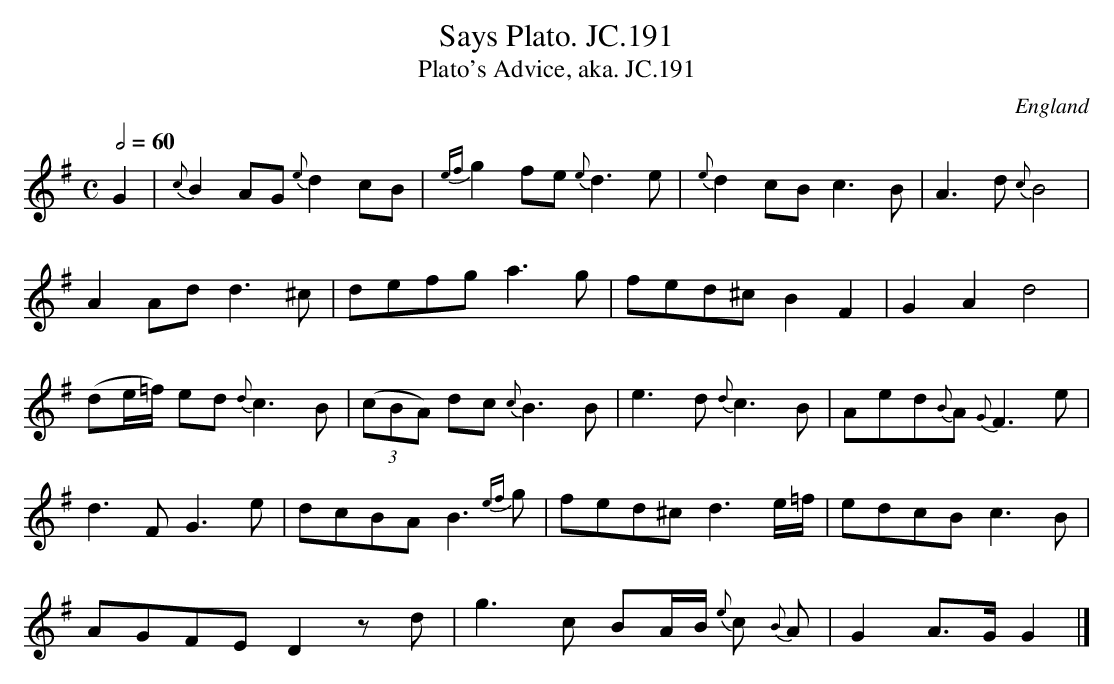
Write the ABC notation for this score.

X:1
T:Says Plato. JC.191
T:Plato's Advice, aka. JC.191
L:1/8
M:C
O:England
Q:2/4=60
K:G
G2|\
{c}B2AG{e}d2cB|{ef}g2fe{e}d3e|{e}d2cBc3B|A3d{c}B4|!
A2Add3^c|defga3g|fed^cB2F2|G2A2d4|!
(de/=f/) ed{d}c3B|((3cBA) dc{c}B3B|e3d{d}c3B|Aed{B}A{G}F3e|!
d3FG3e|dcBAB3{ef}g|fed^cd3e/=f/|edcBc3B|!
AGFED2zd|g3c BA/B/ {e}c {B}A|G2A>GG2|]
